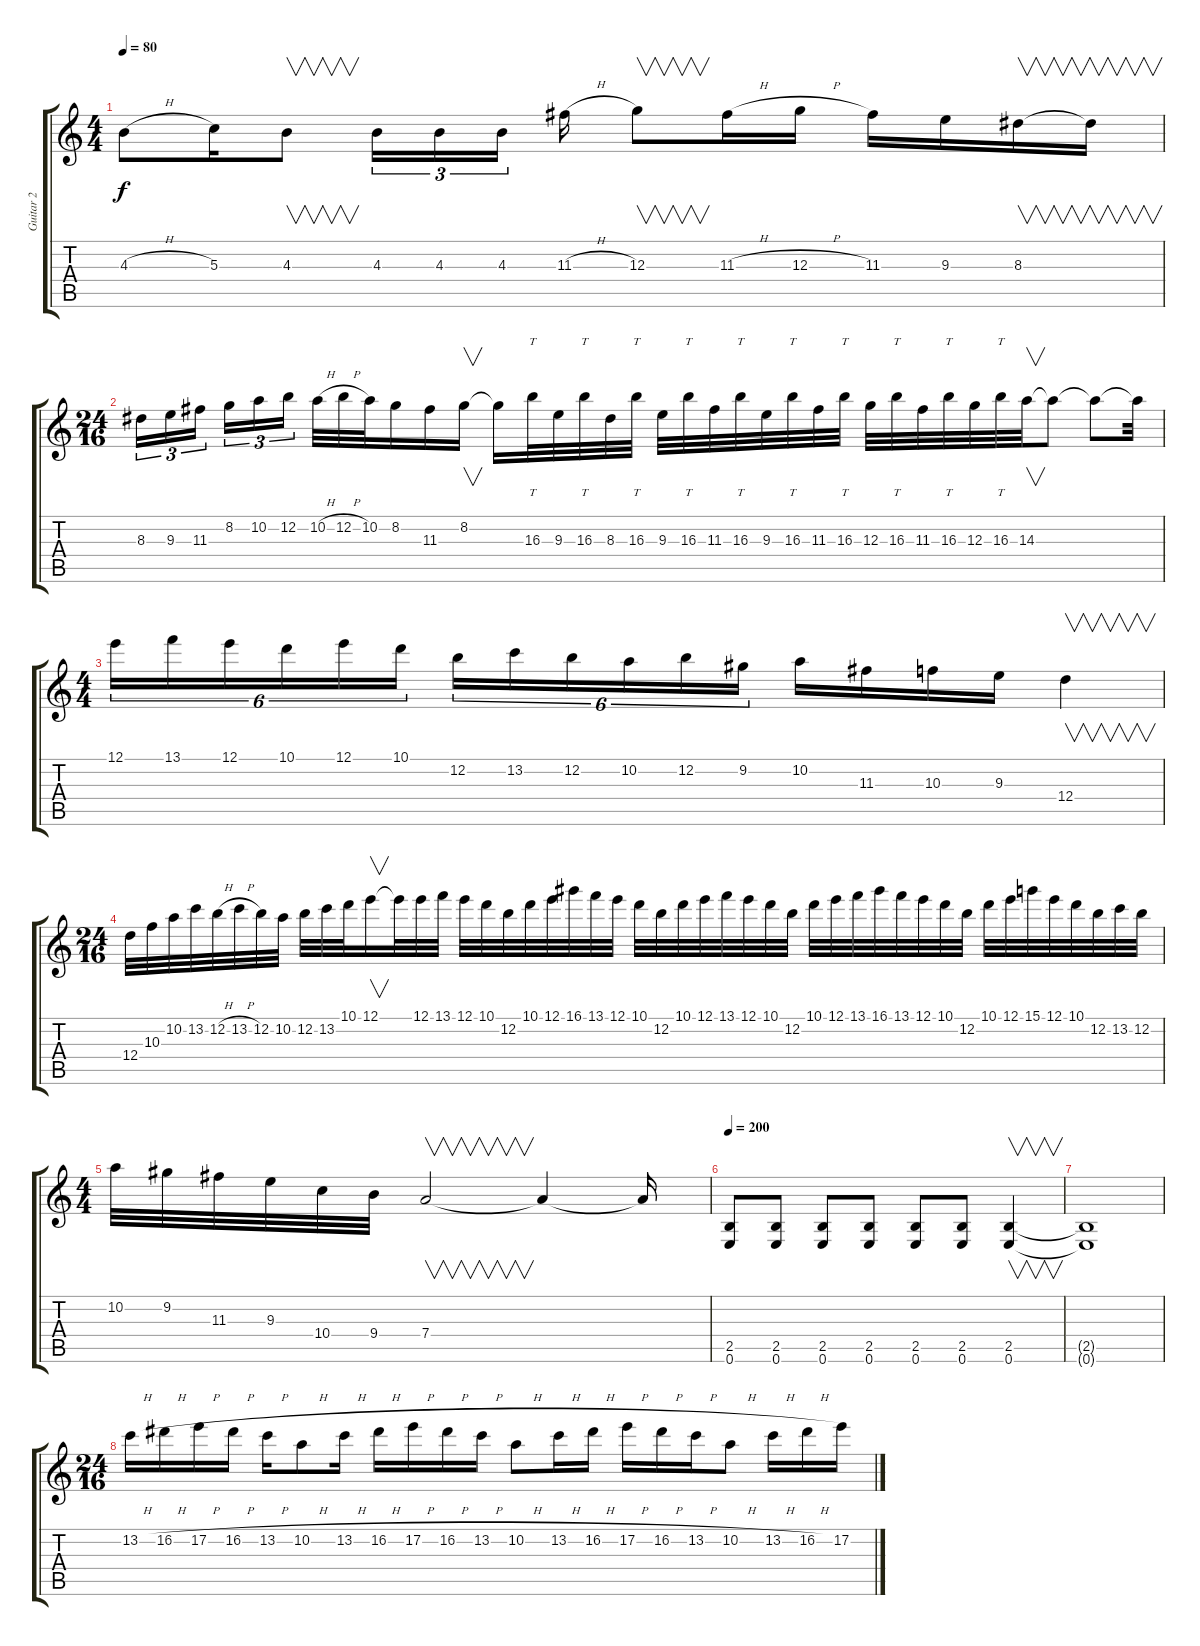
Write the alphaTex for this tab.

\track ("Guitar 2" "Guitar 2") {instrument distortionguitar}
\staff {score tabs}
\tuning (E4 B3 G3 D3 A2 E2) {hide}
\ts (4 4)
\tempo 80
\clef g2
\ks c
4.3{h}.8{dy f} 5.3.16 4.3.8{v} 4.3.16{tu (3 2)} 4.3.16{tu (3 2)} 4.3.16{tu (3 2)} 11.3{h}.16 12.3.8{v} 11.3{h}.16 12.3{h}.16 11.3.16 9.3.16 8.3.16{v} 8.3{t}.16{v} |
\ts (24 16)
8.3.16{tu (3 2)} 9.3.16{tu (3 2)} 11.3.16{tu (3 2)} 8.2.16{tu (3 2)} 10.2.16{tu (3 2)} 12.2.16{tu (3 2)} 10.2{h}.32 12.2{h}.32 10.2.32 8.2.16 11.3.16 8.2.16{v} 8.2{t}.16 16.3.32{tt} 9.3.32 16.3.32{tt} 8.3.32 16.3.32{tt} 9.3.32 16.3.32{tt} 11.3.32 16.3.32{tt} 9.3.32 16.3.32{tt} 11.3.32 16.3.32{tt} 12.3.32 16.3.32{tt} 11.3.32 16.3.32{tt} 12.3.32 16.3.32{tt} 14.3.32{v} 14.3{t}.8 14.3{t}.8 14.3{t}.32 |
\ts (4 4)
12.1.16{tu (6 4)} 13.1.16{tu (6 4)} 12.1.16{tu (6 4)} 10.1.16{tu (6 4)} 12.1.16{tu (6 4)} 10.1.16{tu (6 4)} 12.2.16{tu (6 4)} 13.2.16{tu (6 4)} 12.2.16{tu (6 4)} 10.2.16{tu (6 4)} 12.2.16{tu (6 4)} 9.2.16{tu (6 4)} 10.2.16 11.3.16 10.3.16 9.3.16 12.4.4{v} |
\ts (24 16)
12.4.32 10.3.32 10.2.32 13.2.32 12.2{h}.32 13.2{h}.32 12.2.32 10.2.32 12.2.32 13.2.32 10.1.32 12.1.16{v} 12.1{t}.32 12.1.32 13.1.32 12.1.32 10.1.32 12.2.32 10.1.32 12.1.32 16.1.32 13.1.32 12.1.32 10.1.32 12.2.32 10.1.32 12.1.32 13.1.32 12.1.32 10.1.32 12.2.32 10.1.32 12.1.32 13.1.32 16.1.32 13.1.32 12.1.32 10.1.32 12.2.32 10.1.32 12.1.32 15.1.32 12.1.32 10.1.32 12.2.32 13.2.32 12.2.32 |
\ts (4 4)
10.2.32 9.2.32 11.3.32 9.3.32 10.4.32 9.4.32 7.4.2{v} 7.4{t}.4 7.4{t}.16 |
\tempo 200
(2.5 0.6).8 (2.5 0.6).8 (2.5 0.6).8 (2.5 0.6).8 (2.5 0.6).8 (2.5 0.6).8 (2.5 0.6).4{v} |
(2.5{t} 0.6{t}).1 |
\ts (24 16)
13.2{h}.16 16.2{h}.16 17.2{h}.16 16.2{h}.16 13.2{h}.16 10.2{h}.8 13.2{h}.16 16.2{h}.16 17.2{h}.16 16.2{h}.16 13.2{h}.16 10.2{h}.8 13.2{h}.16 16.2{h}.16 17.2{h}.16 16.2{h}.16 13.2{h}.16 10.2{h}.8 13.2{h}.16 16.2{h}.16 17.2.16
